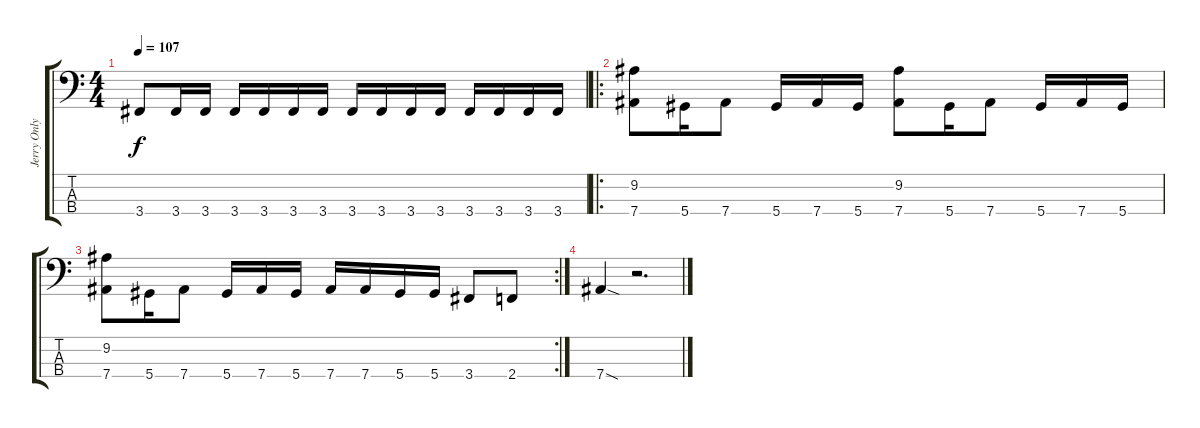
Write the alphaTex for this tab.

\track ("Jerry Only (distortion bass)" "Jerry Only") {instrument distortionguitar}
\staff {score tabs}
\tuning (Gb2 Db2 Ab1 Eb1) {hide}
\ts (4 4)
\tempo 107
\clef f4
\ks c
3.4.8{dy f} 3.4.16 3.4.16 3.4.16 3.4.16 3.4.16 3.4.16 3.4.16 3.4.16 3.4.16 3.4.16 3.4.16 3.4.16 3.4.16 3.4.16 |
\ro
(9.2 7.4).8 5.4.16 7.4.8 5.4.16 7.4.16 5.4.16 (9.2 7.4).8 5.4.16 7.4.8 5.4.16 7.4.16 5.4.16 |
\rc 2
(9.2 7.4).8 5.4.16 7.4.8 5.4.16 7.4.16 5.4.16 7.4.16 7.4.16 5.4.16 5.4.16 3.4.8 2.4.8 |
7.4{sod}.4 r.2{d}
